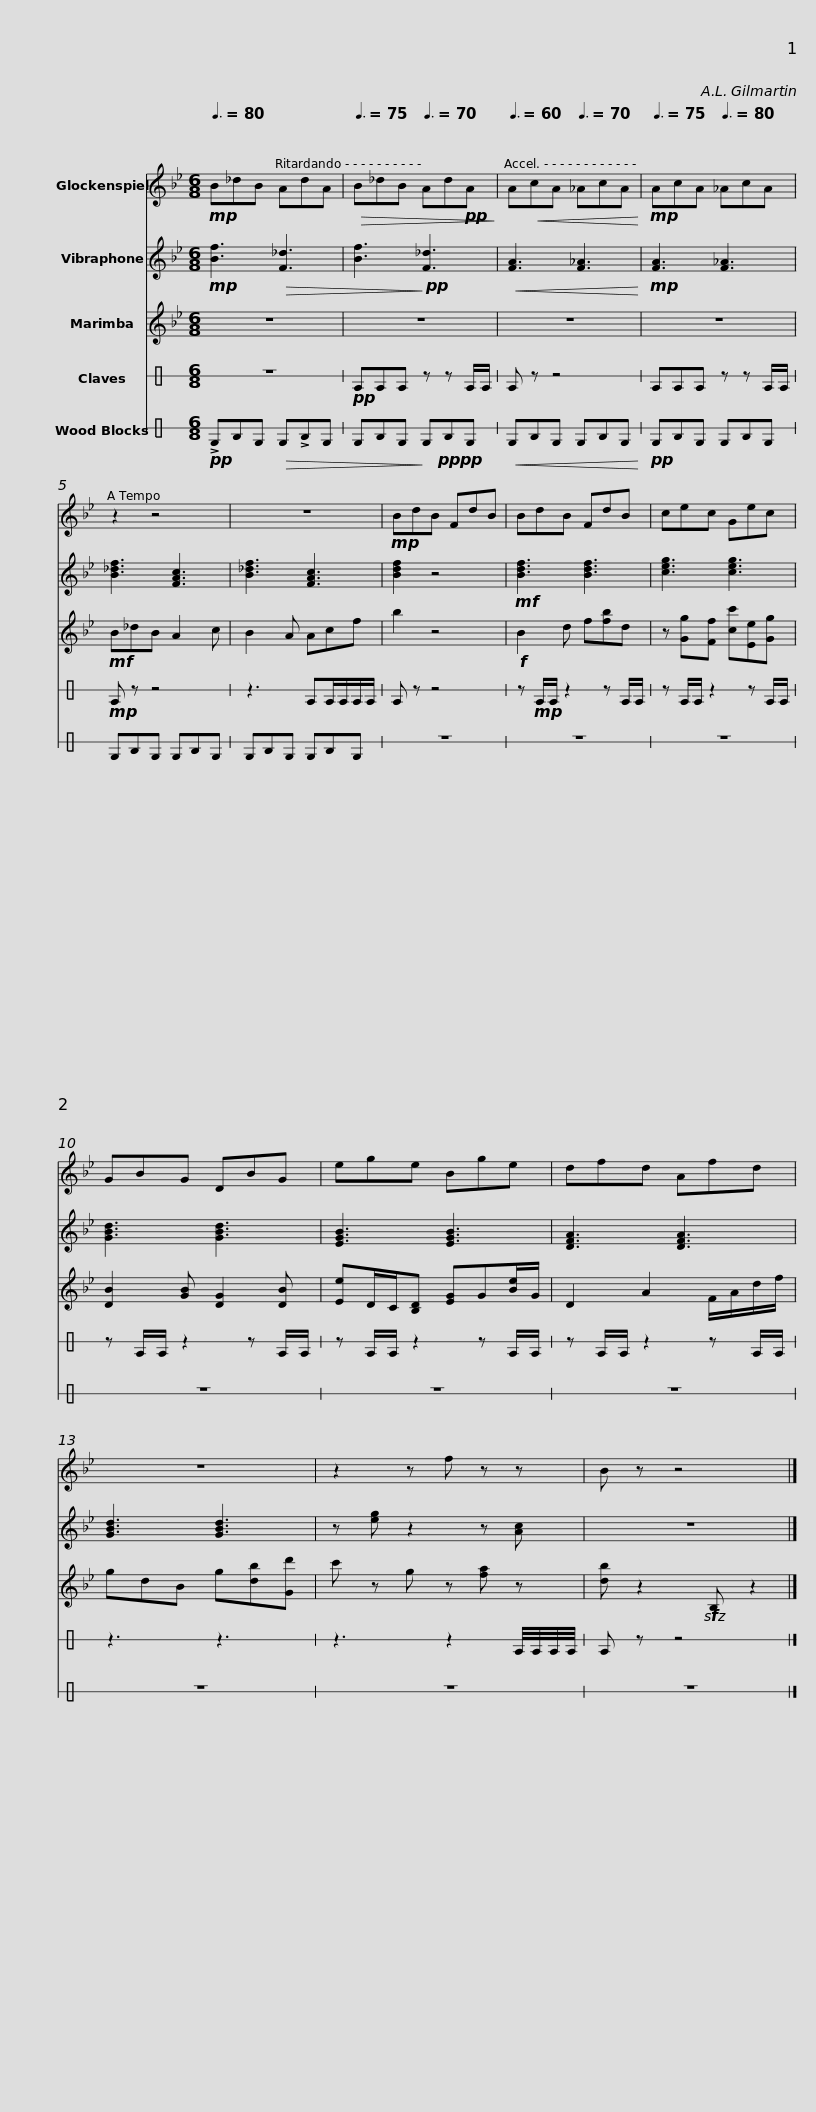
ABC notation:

X:1
%%score 1 2 3 4 5
L:1/8
Q:3/8=80
M:6/8
I:linebreak $
K:Bb
V:1 treble transpose=24
V:2 treble
V:3 treble
V:4 perc stafflines=1
K:none
V:5 perc stafflines=1
K:none
V:1
!mp! B_dB AdA |[Q:3/8=75]!>(! B_dB[Q:3/8=70] Ad!pp!A!>)! |[Q:3/8=60] A!<(!cA[Q:3/8=70] _AcA!<)! |[Q:3/8=75]!mp! AcA[Q:3/8=80] _AcA | z2 z4 |$ %5
 z6 |!mp! BdB FdB | BdB FdB | cec Gec | GBG DBG |$ %10
 ege Bge | dfd Afd | z6 | z2 z f z z | B z z4 |] %15
V:2
!mp! [Bf]3!>(! [F_d]3 | [Bf]3!>)!!pp! [F_d]3 |!<(! [FA]3 [F_A]3!<)! |!mp! [FA]3 [F_A]3 | [B_df]3 [FAc]3 |$ %5
 [B_df]3 [FAc]3 | [Bdf]2 z4 |!mf! [Bdf]3 [Bdf]3 | [ceg]3 [ceg]3 | [GBd]3 [GBd]3 |$ %10
 [EGB]3 [EGB]3 | [DFA]3 [DFA]3 | [GBd]3 [GBd]3 | z [eg] z2 z [Ac] | z6 |] %15
V:3
 z6 | z6 | z6 | z6 |!mf! B_dB A2 c |$ %5
 B2 A Acf | b2 z4 |!f! B2 d f[fb]d | z [Gg][Ff] [cc'][Ee][Gg] | [DB]2 [GB] [DG]2 [DB] |$ %10
 [Ee]D/C/[B,D] [EG]G[Be]/G/ | D2 A2 F/A/d/f/ | gdB g[db][Gd'] | c' z g z [fa] z | [db] z2!sfz! B, z2 |] %15
V:4
[K:C] z6 |!pp! EEE z z E/E/ | E z z4 | EEE z z E/E/ |!mp! E z z4 |$ %5
 z3 EE/E/E/E/ | E z z4 | z!mp! E/E/ z2 z E/E/ | z E/E/ z2 z E/E/ | z E/E/ z2 z E/E/ |$ %10
 z E/E/ z2 z E/E/ | z E/E/ z2 z E/E/ | z3 z3 | z3 z2 E/4E/4E/4E/4 | E z z4 |] %15
V:5
[K:C]!pp! !>!DFD!>(! D!>!FD | DFD!>)! D!pppp!FD |!<(! DFD DFD!<)! |!pp! DFD DFD | DFD DFD |$ %5
 DFD DFD | z6 | z6 | z6 | z6 |$ %10
 z6 | z6 | z6 | z6 | z6 |] %15
